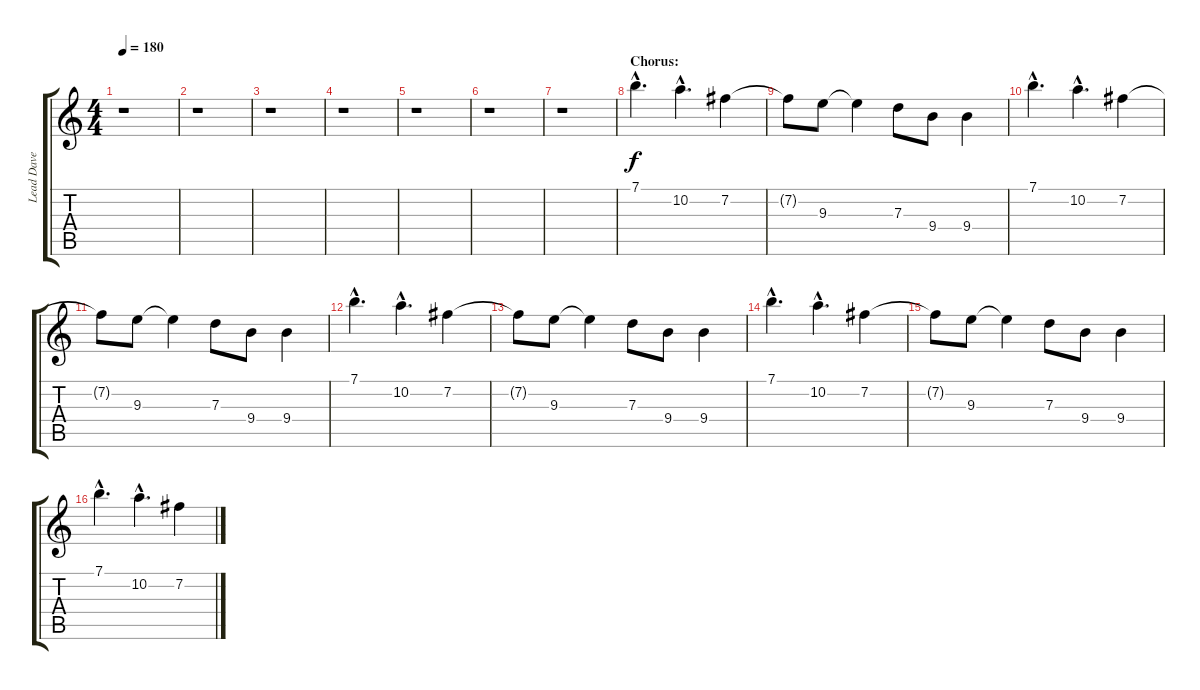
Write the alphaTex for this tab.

\track ("Lead Dave Murray" "Lead Dave ") {instrument overdrivenguitar}
\staff {score tabs}
\tuning (E4 B3 G3 D3 A2 E2) {hide}
\ts (4 4)
\tempo 180
\clef g2
\ks c
r.1{dy f} |
r.1 |
r.1 |
r.1 |
r.1 |
r.1 |
r.1 |
\section ("" "Chorus:")
7.1{hac}.4{d} 10.2{hac}.4{d} 7.2.4 |
7.2{t}.8 9.3.8 9.3{t}.4 7.3.8 9.4.8 9.4.4 |
7.1{hac}.4{d} 10.2{hac}.4{d} 7.2.4 |
7.2{t}.8 9.3.8 9.3{t}.4 7.3.8 9.4.8 9.4.4 |
7.1{hac}.4{d} 10.2{hac}.4{d} 7.2.4 |
7.2{t}.8 9.3.8 9.3{t}.4 7.3.8 9.4.8 9.4.4 |
7.1{hac}.4{d} 10.2{hac}.4{d} 7.2.4 |
7.2{t}.8 9.3.8 9.3{t}.4 7.3.8 9.4.8 9.4.4 |
7.1{hac}.4{d} 10.2{hac}.4{d} 7.2.4
